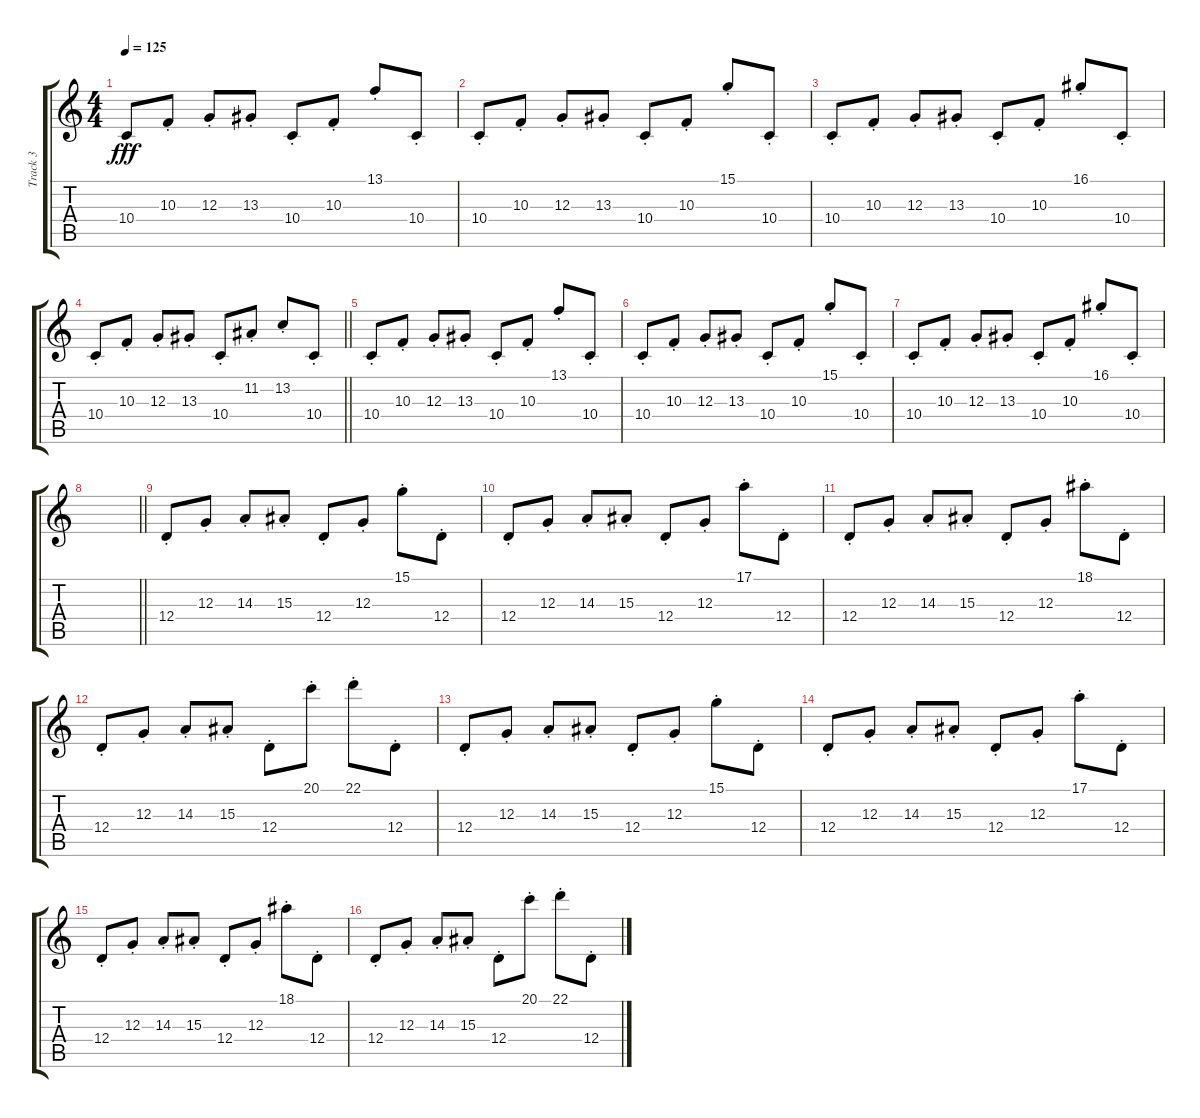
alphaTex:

\track ("Track 3" "Track 3") {instrument kalimba}
\staff {score tabs}
\tuning (E4 B3 G3 D3 A2 E2) {hide}
\ts (4 4)
\tempo 125
\clef g2
\ks c
10.4{st}.8{dy fff} 10.3{st}.8 12.3{st}.8 13.3{st}.8 10.4{st}.8 10.3{st}.8 13.1{st}.8 10.4{st}.8 |
10.4{st}.8 10.3{st}.8 12.3{st}.8 13.3{st}.8 10.4{st}.8 10.3{st}.8 15.1{st}.8 10.4{st}.8 |
10.4{st}.8 10.3{st}.8 12.3{st}.8 13.3{st}.8 10.4{st}.8 10.3{st}.8 16.1{st}.8 10.4{st}.8 |
\barLineRight lightlight
10.4{st}.8 10.3{st}.8 12.3{st}.8 13.3{st}.8 10.4{st}.8 11.2{st}.8 13.2{st}.8 10.4{st}.8 |
10.4{st}.8 10.3{st}.8 12.3{st}.8 13.3{st}.8 10.4{st}.8 10.3{st}.8 13.1{st}.8 10.4{st}.8 |
10.4{st}.8 10.3{st}.8 12.3{st}.8 13.3{st}.8 10.4{st}.8 10.3{st}.8 15.1{st}.8 10.4{st}.8 |
10.4{st}.8 10.3{st}.8 12.3{st}.8 13.3{st}.8 10.4{st}.8 10.3{st}.8 16.1{st}.8 10.4{st}.8 |
\barLineRight lightlight
|
12.4{st}.8 12.3{st}.8 14.3{st}.8 15.3{st}.8 12.4{st}.8 12.3{st}.8 15.1{st}.8 12.4{st}.8 |
12.4{st}.8 12.3{st}.8 14.3{st}.8 15.3{st}.8 12.4{st}.8 12.3{st}.8 17.1{st}.8 12.4{st}.8 |
12.4{st}.8 12.3{st}.8 14.3{st}.8 15.3{st}.8 12.4{st}.8 12.3{st}.8 18.1{st}.8 12.4{st}.8 |
12.4{st}.8 12.3{st}.8 14.3{st}.8 15.3{st}.8 12.4{st}.8 20.1{st}.8 22.1{st}.8 12.4{st}.8 |
12.4{st}.8 12.3{st}.8 14.3{st}.8 15.3{st}.8 12.4{st}.8 12.3{st}.8 15.1{st}.8 12.4{st}.8 |
12.4{st}.8 12.3{st}.8 14.3{st}.8 15.3{st}.8 12.4{st}.8 12.3{st}.8 17.1{st}.8 12.4{st}.8 |
12.4{st}.8 12.3{st}.8 14.3{st}.8 15.3{st}.8 12.4{st}.8 12.3{st}.8 18.1{st}.8 12.4{st}.8 |
12.4{st}.8 12.3{st}.8 14.3{st}.8 15.3{st}.8 12.4{st}.8 20.1{st}.8 22.1{st}.8 12.4{st}.8
